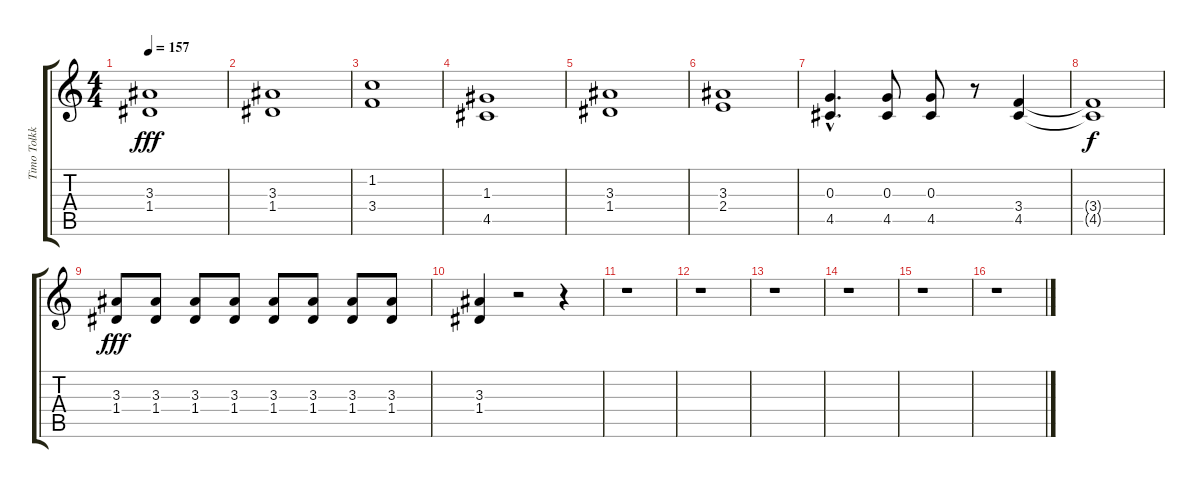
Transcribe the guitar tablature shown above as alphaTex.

\track ("Timo Tolkki" "Timo Tolkk") {instrument distortionguitar}
\staff {score tabs}
\tuning (E4 B3 G3 D3 A2 E2) {hide}
\ts (4 4)
\tempo 157
\clef g2
\ks c
(3.3 1.4).1{dy fff} |
(3.3 1.4).1 |
(1.2 3.4).1 |
(1.3 4.5).1 |
(3.3 1.4).1 |
(3.3 2.4).1 |
(0.3{hac} 4.5{hac}).4{d} (0.3 4.5).8 (0.3 4.5).8 r.8 (3.4 4.5).4 |
(3.4{t} 4.5{t}).1{dy f} |
(3.3 1.4).8{dy fff} (3.3 1.4).8 (3.3 1.4).8 (3.3 1.4).8 (3.3 1.4).8 (3.3 1.4).8 (3.3 1.4).8 (3.3 1.4).8 |
(3.3 1.4).4 r.2 r.4 |
r.1 |
r.1 |
r.1 |
r.1 |
r.1 |
r.1
